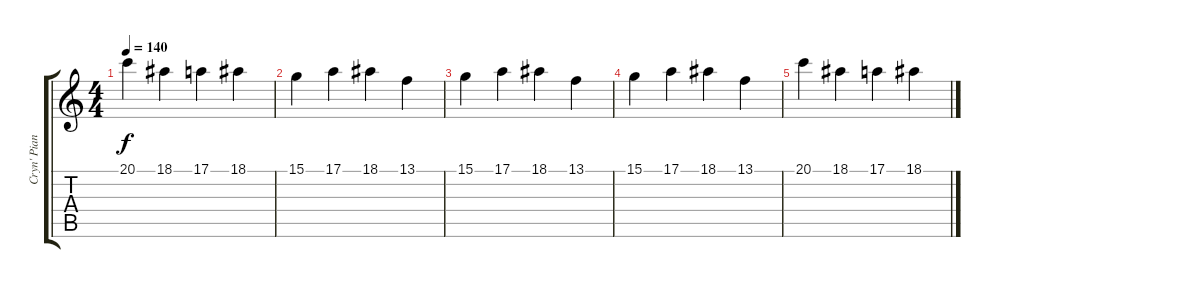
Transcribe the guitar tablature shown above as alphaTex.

\track ("Cryn' Pianno" "Cryn' Pian") {instrument pad1newage}
\staff {score tabs}
\tuning (E4 B3 G3 D3 A2 E2) {hide}
\ts (4 4)
\tempo 140
\clef g2
\ks c
20.1.4{dy f} 18.1.4 17.1.4 18.1.4 |
15.1.4 17.1.4 18.1.4 13.1.4 |
15.1.4 17.1.4 18.1.4 13.1.4 |
15.1.4 17.1.4 18.1.4 13.1.4 |
20.1.4 18.1.4 17.1.4 18.1.4
